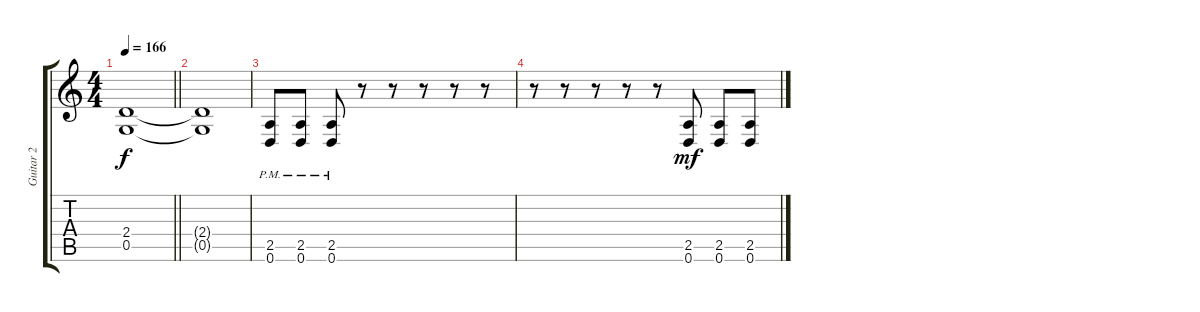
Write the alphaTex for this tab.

\track ("Guitar 2" "Guitar 2") {instrument distortionguitar}
\staff {score tabs}
\tuning (D4 A3 F3 C3 G2 D2) {hide}
\ts (4 4)
\tempo 166
\clef g2
\barLineRight lightlight
\ks c
(2.4{t} 0.5{t}).1{dy f} |
(2.4{t} 0.5{t}).1 |
(2.5{pm} 0.6{pm}).8 (2.5{pm} 0.6{pm}).8 (2.5{pm} 0.6{pm}).8 r.8 r.8 r.8 r.8 r.8 |
r.8 r.8 r.8 r.8 r.8 (2.5 0.6).8{dy mf} (2.5 0.6).8 (2.5 0.6).8
